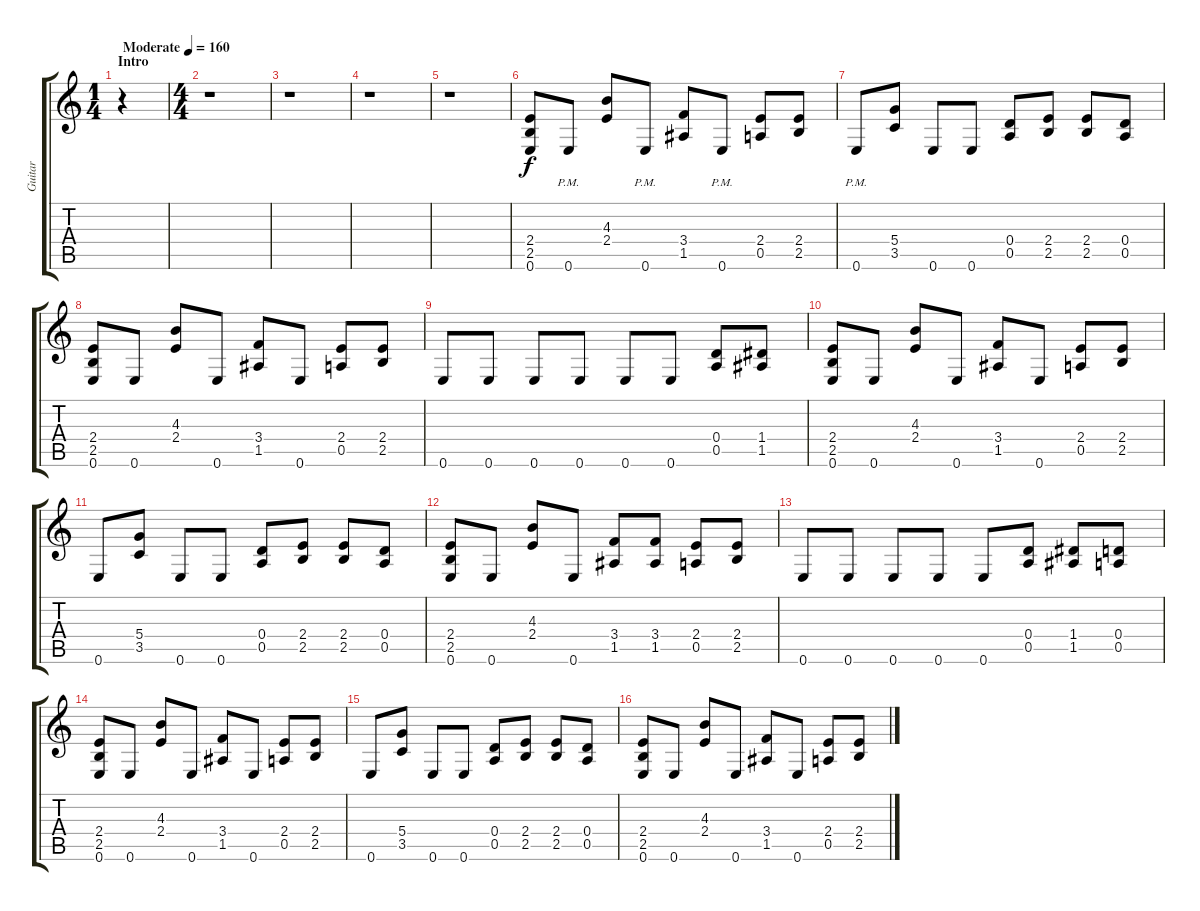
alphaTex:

\track ("Guitar" "Guitar") {instrument distortionguitar}
\staff {score tabs}
\tuning (E4 B3 G3 D3 A2 E2) {hide}
\ts (1 4)
\section ("" "Intro")
\tempo (160 "Moderate")
\clef g2
\ks c
r.4{dy f instrument distortionguitar} |
\ts (4 4)
r.1 |
r.1 |
r.1 |
r.1 |
(2.4 2.5 0.6).8 0.6{pm}.8 (4.3 2.4).8 0.6{pm}.8 (3.4 1.5).8 0.6{pm}.8 (2.4 0.5).8 (2.4 2.5).8 |
0.6{pm}.8 (5.4 3.5).8 0.6.8 0.6.8 (0.4 0.5).8 (2.4 2.5).8 (2.4 2.5).8 (0.4 0.5).8 |
(2.4 2.5 0.6).8 0.6.8 (4.3 2.4).8 0.6.8 (3.4 1.5).8 0.6.8 (2.4 0.5).8 (2.4 2.5).8 |
0.6.8 0.6.8 0.6.8 0.6.8 0.6.8 0.6.8 (0.4 0.5).8 (1.4 1.5).8 |
(2.4 2.5 0.6).8 0.6.8 (4.3 2.4).8 0.6.8 (3.4 1.5).8 0.6.8 (2.4 0.5).8 (2.4 2.5).8 |
0.6.8 (5.4 3.5).8 0.6.8 0.6.8 (0.4 0.5).8 (2.4 2.5).8 (2.4 2.5).8 (0.4 0.5).8 |
(2.4 2.5 0.6).8 0.6.8 (4.3 2.4).8 0.6.8 (3.4 1.5).8 (3.4 1.5).8 (2.4 0.5).8 (2.4 2.5).8 |
0.6.8 0.6.8 0.6.8 0.6.8 0.6.8 (0.4 0.5).8 (1.4 1.5).8 (0.4 0.5).8 |
(2.4 2.5 0.6).8 0.6.8 (4.3 2.4).8 0.6.8 (3.4 1.5).8 0.6.8 (2.4 0.5).8 (2.4 2.5).8 |
0.6.8 (5.4 3.5).8 0.6.8 0.6.8 (0.4 0.5).8 (2.4 2.5).8 (2.4 2.5).8 (0.4 0.5).8 |
(2.4 2.5 0.6).8 0.6.8 (4.3 2.4).8 0.6.8 (3.4 1.5).8 0.6.8 (2.4 0.5).8 (2.4 2.5).8
